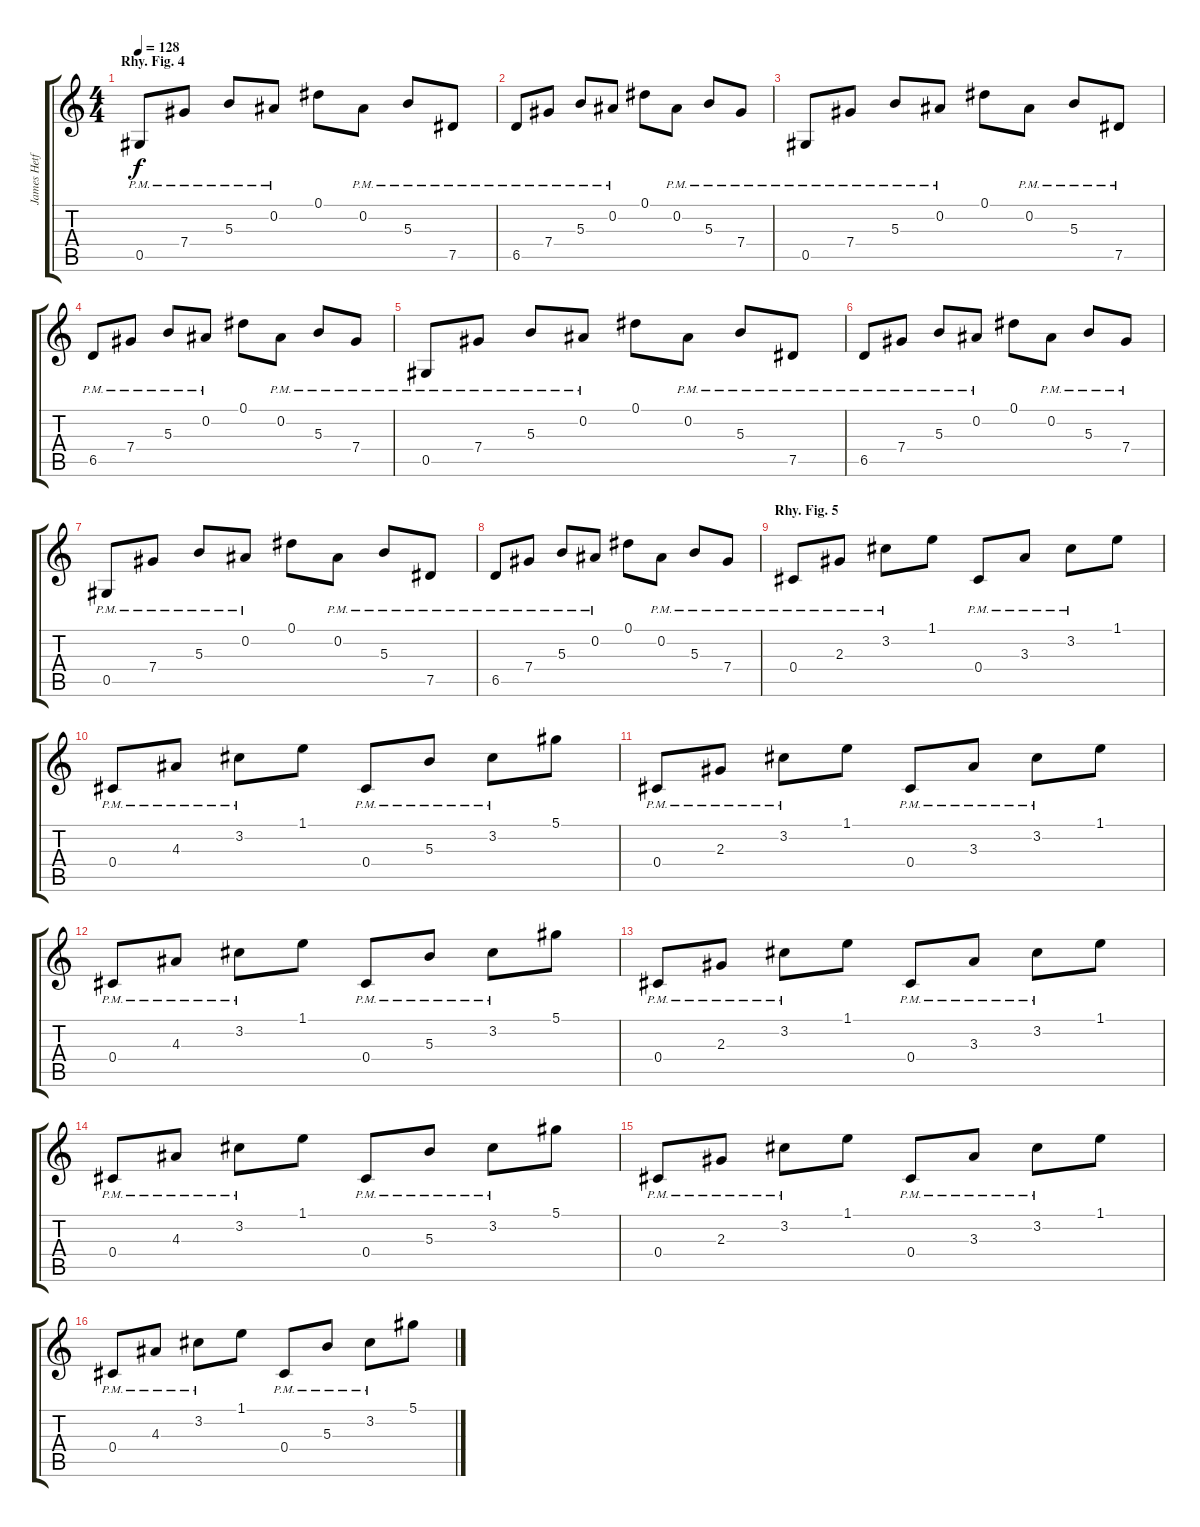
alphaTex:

\track ("James Hetfield (Guitar)" "James Hetf") {instrument electricguitarclean}
\staff {score tabs}
\tuning (Eb4 Bb3 Gb3 Db3 Ab2 Eb2) {hide}
\ts (4 4)
\section ("" "Rhy. Fig. 4")
\tempo 128
\clef g2
\ks c
0.5{pm}.8{dy f} 7.4{pm}.8 5.3{pm}.8 0.2{pm}.8 0.1.8 0.2{pm}.8 5.3{pm}.8 7.5{pm}.8 |
6.5{pm}.8 7.4{pm}.8 5.3{pm}.8 0.2{pm}.8 0.1.8 0.2{pm}.8 5.3{pm}.8 7.4{pm}.8 |
0.5{pm}.8 7.4{pm}.8 5.3{pm}.8 0.2{pm}.8 0.1.8 0.2{pm}.8 5.3{pm}.8 7.5{pm}.8 |
6.5{pm}.8 7.4{pm}.8 5.3{pm}.8 0.2{pm}.8 0.1.8 0.2{pm}.8 5.3{pm}.8 7.4{pm}.8 |
0.5{pm}.8 7.4{pm}.8 5.3{pm}.8 0.2{pm}.8 0.1.8 0.2{pm}.8 5.3{pm}.8 7.5{pm}.8 |
6.5{pm}.8 7.4{pm}.8 5.3{pm}.8 0.2{pm}.8 0.1.8 0.2{pm}.8 5.3{pm}.8 7.4{pm}.8 |
0.5{pm}.8 7.4{pm}.8 5.3{pm}.8 0.2{pm}.8 0.1.8 0.2{pm}.8 5.3{pm}.8 7.5{pm}.8 |
6.5{pm}.8 7.4{pm}.8 5.3{pm}.8 0.2{pm}.8 0.1.8 0.2{pm}.8 5.3{pm}.8 7.4{pm}.8 |
\section ("" "Rhy. Fig. 5")
0.4{pm}.8 2.3{pm}.8 3.2{pm}.8 1.1.8 0.4{pm}.8 3.3{pm}.8 3.2{pm}.8 1.1.8 |
0.4{pm}.8 4.3{pm}.8 3.2{pm}.8 1.1.8 0.4{pm}.8 5.3{pm}.8 3.2{pm}.8 5.1.8 |
0.4{pm}.8 2.3{pm}.8 3.2{pm}.8 1.1.8 0.4{pm}.8 3.3{pm}.8 3.2{pm}.8 1.1.8 |
0.4{pm}.8 4.3{pm}.8 3.2{pm}.8 1.1.8 0.4{pm}.8 5.3{pm}.8 3.2{pm}.8 5.1.8 |
0.4{pm}.8 2.3{pm}.8 3.2{pm}.8 1.1.8 0.4{pm}.8 3.3{pm}.8 3.2{pm}.8 1.1.8 |
0.4{pm}.8 4.3{pm}.8 3.2{pm}.8 1.1.8 0.4{pm}.8 5.3{pm}.8 3.2{pm}.8 5.1.8 |
0.4{pm}.8 2.3{pm}.8 3.2{pm}.8 1.1.8 0.4{pm}.8 3.3{pm}.8 3.2{pm}.8 1.1.8 |
0.4{pm}.8 4.3{pm}.8 3.2{pm}.8 1.1.8 0.4{pm}.8 5.3{pm}.8 3.2{pm}.8 5.1.8
